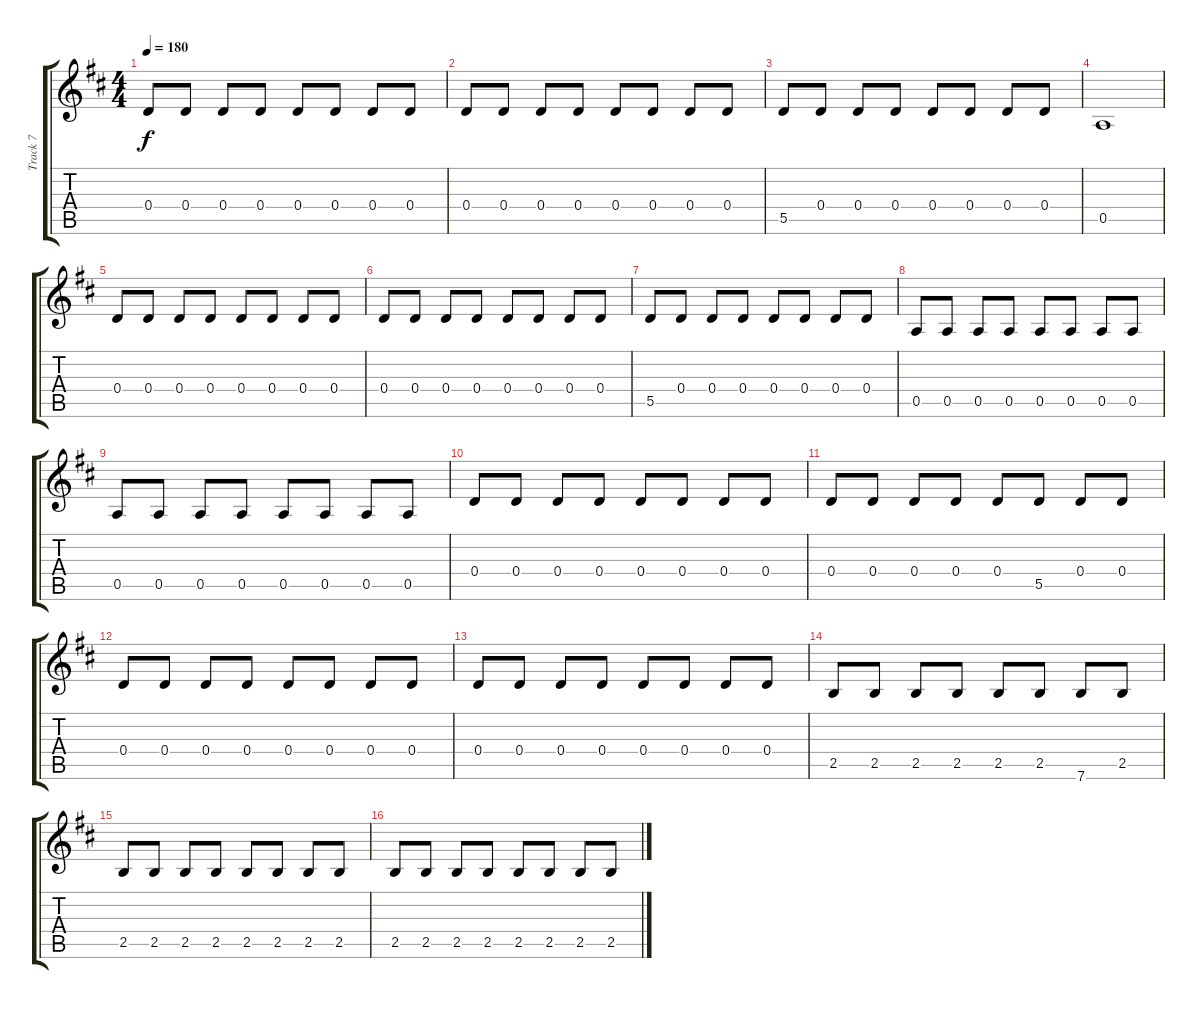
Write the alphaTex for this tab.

\track ("Track 7" "Track 7") {instrument electricbassfinger}
\staff {score tabs}
\tuning (E4 B3 G3 D3 A2 E2) {hide}
\ts (4 4)
\tempo 180
\clef g2
\ks d
0.4.8{dy f} 0.4.8 0.4.8 0.4.8 0.4.8 0.4.8 0.4.8 0.4.8 |
0.4.8 0.4.8 0.4.8 0.4.8 0.4.8 0.4.8 0.4.8 0.4.8 |
5.5.8 0.4.8 0.4.8 0.4.8 0.4.8 0.4.8 0.4.8 0.4.8 |
0.5.1 |
0.4.8 0.4.8 0.4.8 0.4.8 0.4.8 0.4.8 0.4.8 0.4.8 |
0.4.8 0.4.8 0.4.8 0.4.8 0.4.8 0.4.8 0.4.8 0.4.8 |
5.5.8 0.4.8 0.4.8 0.4.8 0.4.8 0.4.8 0.4.8 0.4.8 |
0.5.8 0.5.8 0.5.8 0.5.8 0.5.8 0.5.8 0.5.8 0.5.8 |
0.5.8 0.5.8 0.5.8 0.5.8 0.5.8 0.5.8 0.5.8 0.5.8 |
0.4.8 0.4.8 0.4.8 0.4.8 0.4.8 0.4.8 0.4.8 0.4.8 |
0.4.8 0.4.8 0.4.8 0.4.8 0.4.8 5.5.8 0.4.8 0.4.8 |
0.4.8 0.4.8 0.4.8 0.4.8 0.4.8 0.4.8 0.4.8 0.4.8 |
0.4.8 0.4.8 0.4.8 0.4.8 0.4.8 0.4.8 0.4.8 0.4.8 |
2.5.8 2.5.8 2.5.8 2.5.8 2.5.8 2.5.8 7.6.8 2.5.8 |
2.5.8 2.5.8 2.5.8 2.5.8 2.5.8 2.5.8 2.5.8 2.5.8 |
2.5.8 2.5.8 2.5.8 2.5.8 2.5.8 2.5.8 2.5.8 2.5.8
